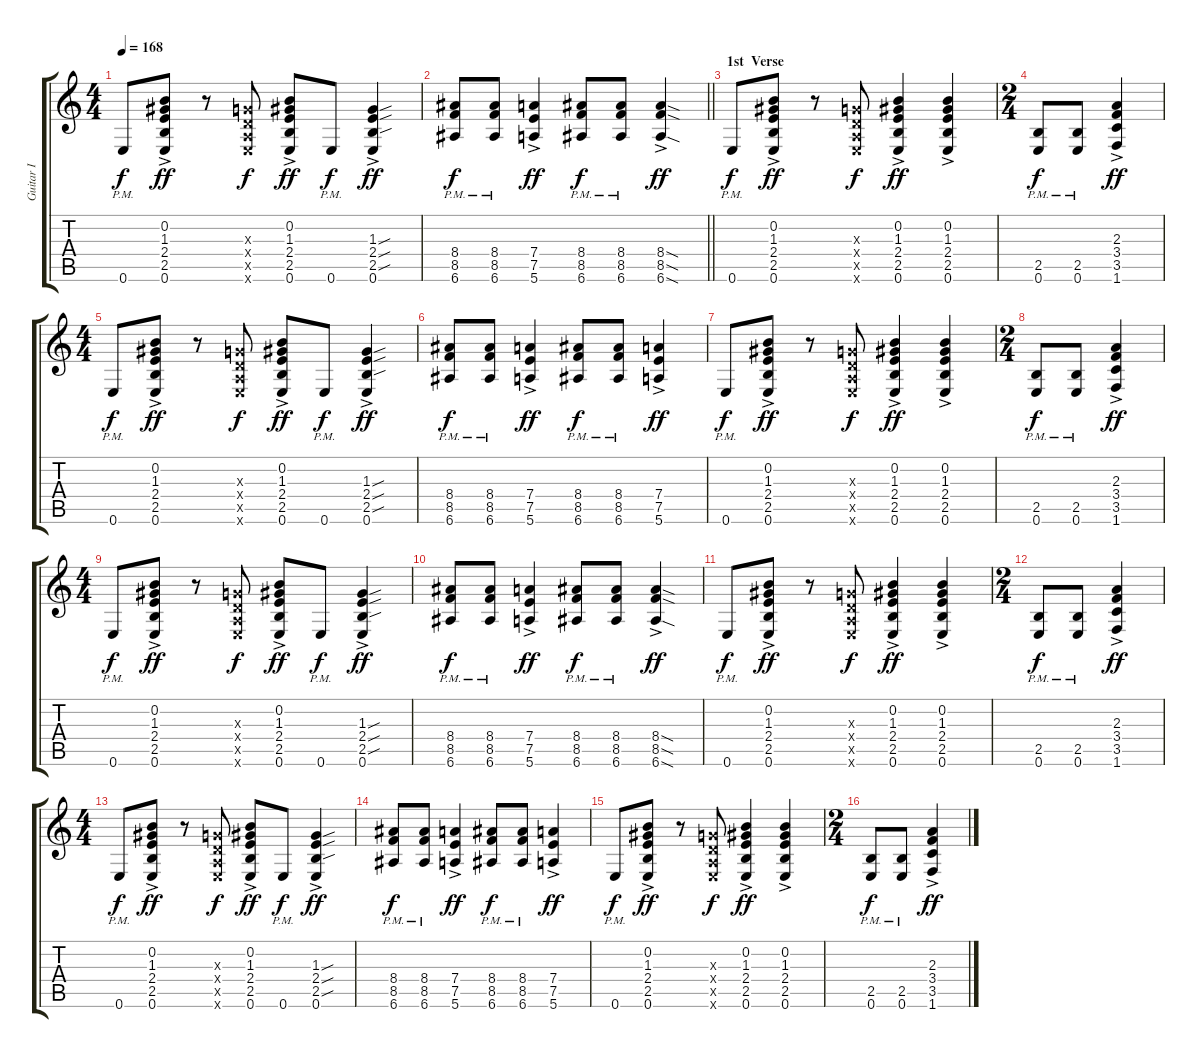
\track ("Guitar I" "Guitar I") {instrument acousticguitarsteel}
\staff {score tabs}
\tuning (E4 B3 G3 D3 A2 E2) {hide}
\ts (4 4)
\tempo 168
\clef g2
\ks c
0.6{pm}.8{dy f} (0.2{ac} 1.3{ac} 2.4{ac} 2.5{ac} 0.6{ac}).8{dy ff} r.8 (0.3{x} 0.4{x} 0.5{x} 0.6{x}).8{dy f} (0.2{ac} 1.3{ac} 2.4{ac} 2.5{ac} 0.6{ac}).8{dy ff} 0.6{pm}.8{dy f} (1.3{sou ac} 2.4{sou ac} 2.5{sou ac} 0.6).4{dy ff} |
\barLineRight lightlight
(8.4{pm} 8.5{pm} 6.6{pm}).8{dy f} (8.4{pm} 8.5{pm} 6.6{pm}).8 (7.4{ac} 7.5{ac} 5.6{ac}).4{dy ff} (8.4{pm} 8.5{pm} 6.6{pm}).8{dy f} (8.4{pm} 8.5{pm} 6.6{pm}).8 (8.4{sod ac} 8.5{sod ac} 6.6{sod ac}).4{dy ff} |
\section ("" "1st  Verse")
0.6{pm}.8{dy f} (0.2{ac} 1.3{ac} 2.4{ac} 2.5{ac} 0.6{ac}).8{dy ff} r.8 (0.3{x} 0.4{x} 0.5{x} 0.6{x}).8{dy f} (0.2{ac} 1.3{ac} 2.4{ac} 2.5{ac} 0.6{ac st}).4{dy ff} (0.2{ac} 1.3{ac} 2.4 2.5 0.6{ac}).4 |
\ts (2 4)
(2.5{pm} 0.6{pm}).8{dy f} (2.5{pm} 0.6{pm}).8 (2.3{ac} 3.4{ac} 3.5{ac} 1.6{ac}).4{dy ff} |
\ts (4 4)
0.6{pm}.8{dy f} (0.2{ac} 1.3{ac} 2.4{ac} 2.5{ac} 0.6{ac}).8{dy ff} r.8 (0.3{x} 0.4{x} 0.5{x} 0.6{x}).8{dy f} (0.2{ac} 1.3{ac} 2.4{ac} 2.5{ac} 0.6{ac}).8{dy ff} 0.6{pm}.8{dy f} (1.3{sou ac} 2.4{sou ac} 2.5{sou ac} 0.6).4{dy ff} |
(8.4{pm} 8.5{pm} 6.6{pm}).8{dy f} (8.4{pm} 8.5{pm} 6.6{pm}).8 (7.4{ac} 7.5{ac} 5.6{ac}).4{dy ff} (8.4{pm} 8.5{pm} 6.6{pm}).8{dy f} (8.4{pm} 8.5{pm} 6.6{pm}).8 (7.4{ac} 7.5{ac} 5.6{ac}).4{dy ff} |
0.6{pm}.8{dy f} (0.2{ac} 1.3{ac} 2.4{ac} 2.5{ac} 0.6{ac}).8{dy ff} r.8 (0.3{x} 0.4{x} 0.5{x} 0.6{x}).8{dy f} (0.2{ac} 1.3{ac} 2.4{ac} 2.5{ac} 0.6{ac st}).4{dy ff} (0.2{ac} 1.3{ac} 2.4 2.5 0.6{ac}).4 |
\ts (2 4)
(2.5{pm} 0.6{pm}).8{dy f} (2.5{pm} 0.6{pm}).8 (2.3{ac} 3.4{ac} 3.5{ac} 1.6{ac}).4{dy ff} |
\ts (4 4)
0.6{pm}.8{dy f} (0.2{ac} 1.3{ac} 2.4{ac} 2.5{ac} 0.6{ac}).8{dy ff} r.8 (0.3{x} 0.4{x} 0.5{x} 0.6{x}).8{dy f} (0.2{ac} 1.3{ac} 2.4{ac} 2.5{ac} 0.6{ac}).8{dy ff} 0.6{pm}.8{dy f} (1.3{sou ac} 2.4{sou ac} 2.5{sou ac} 0.6).4{dy ff} |
(8.4{pm} 8.5{pm} 6.6{pm}).8{dy f} (8.4{pm} 8.5{pm} 6.6{pm}).8 (7.4{ac} 7.5{ac} 5.6{ac}).4{dy ff} (8.4{pm} 8.5{pm} 6.6{pm}).8{dy f} (8.4{pm} 8.5{pm} 6.6{pm}).8 (8.4{sod ac} 8.5{sod ac} 6.6{sod ac}).4{dy ff} |
0.6{pm}.8{dy f} (0.2{ac} 1.3{ac} 2.4{ac} 2.5{ac} 0.6{ac}).8{dy ff} r.8 (0.3{x} 0.4{x} 0.5{x} 0.6{x}).8{dy f} (0.2{ac} 1.3{ac} 2.4{ac} 2.5{ac} 0.6{ac st}).4{dy ff} (0.2{ac} 1.3{ac} 2.4 2.5 0.6{ac}).4 |
\ts (2 4)
(2.5{pm} 0.6{pm}).8{dy f} (2.5{pm} 0.6{pm}).8 (2.3{ac} 3.4{ac} 3.5{ac} 1.6{ac}).4{dy ff} |
\ts (4 4)
0.6{pm}.8{dy f} (0.2{ac} 1.3{ac} 2.4{ac} 2.5{ac} 0.6{ac}).8{dy ff} r.8 (0.3{x} 0.4{x} 0.5{x} 0.6{x}).8{dy f} (0.2{ac} 1.3{ac} 2.4{ac} 2.5{ac} 0.6{ac}).8{dy ff} 0.6{pm}.8{dy f} (1.3{sou ac} 2.4{sou ac} 2.5{sou ac} 0.6).4{dy ff} |
(8.4{pm} 8.5{pm} 6.6{pm}).8{dy f} (8.4{pm} 8.5{pm} 6.6{pm}).8 (7.4{ac} 7.5{ac} 5.6{ac}).4{dy ff} (8.4{pm} 8.5{pm} 6.6{pm}).8{dy f} (8.4{pm} 8.5{pm} 6.6{pm}).8 (7.4{ac} 7.5{ac} 5.6{ac}).4{dy ff} |
0.6{pm}.8{dy f} (0.2{ac} 1.3{ac} 2.4{ac} 2.5{ac} 0.6{ac}).8{dy ff} r.8 (0.3{x} 0.4{x} 0.5{x} 0.6{x}).8{dy f} (0.2{ac} 1.3{ac} 2.4{ac} 2.5{ac} 0.6{ac st}).4{dy ff} (0.2{ac} 1.3{ac} 2.4 2.5 0.6{ac}).4 |
\ts (2 4)
(2.5{pm} 0.6{pm}).8{dy f} (2.5{pm} 0.6{pm}).8 (2.3{ac} 3.4{ac} 3.5{ac} 1.6{ac}).4{dy ff}
